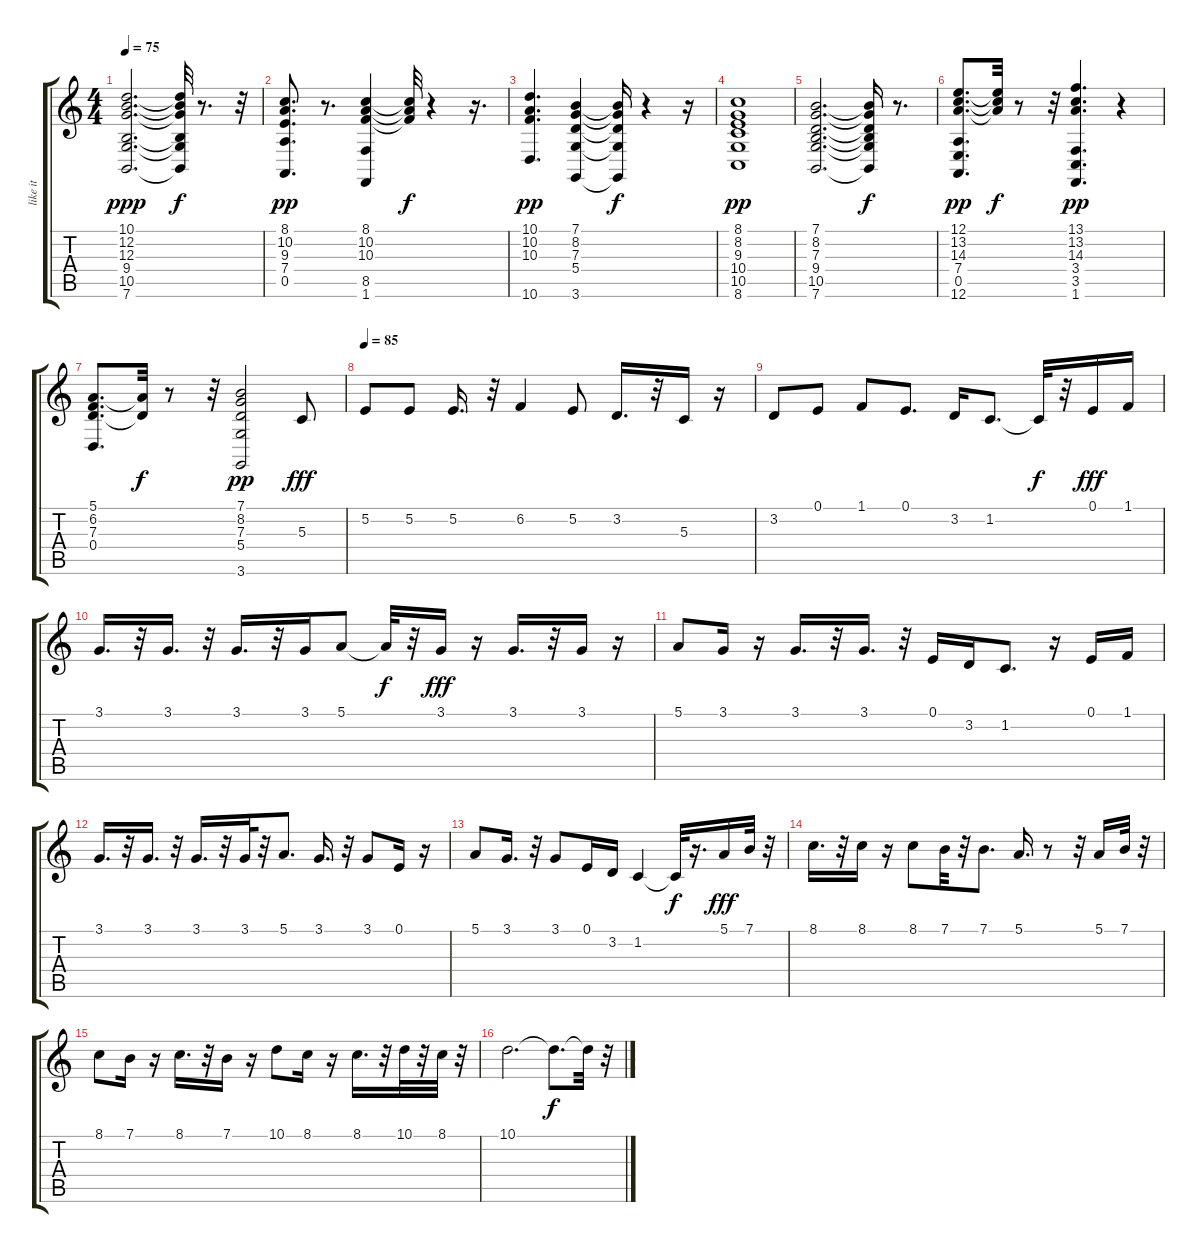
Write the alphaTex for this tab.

\track ("like it" "like it") {instrument synthvoice}
\staff {score tabs}
\tuning (E4 B3 G3 D3 A2 E2) {hide}
\ts (4 4)
\tempo 75
\clef g2
\ks c
(10.1 12.2 12.3 9.4 10.5 7.6).2{d dy ppp} (10.1{t} 12.2{t} 12.3{t} 9.4{t} 10.5{t} 7.6{t}).32{dy f} r.8{d} r.32 |
(8.1 10.2 9.3 7.4 0.5).8{d dy pp} r.8{d} (8.1 10.2 10.3 8.5 1.6).4 (8.1{t} 10.2{t} 10.3{t}).32{dy f} r.4 r.16{d} |
(10.1 10.2 10.3 10.6).4{d dy pp} (7.1 8.2 7.3 5.4 3.6).4 (7.1{t} 8.2{t} 7.3{t} 5.4{t} 3.6{t}).16{dy f} r.4 r.16 |
(8.1 8.2 9.3 10.4 10.5 8.6).1{dy pp} |
(7.1 8.2 7.3 9.4 10.5 7.6).2{d} (7.1{t} 8.2{t} 7.3{t} 9.4{t} 10.5{t} 7.6{t}).16{dy f} r.8{d} |
(12.1 13.2 14.3 7.4 0.5 12.6).8{d dy pp} (12.1{t} 13.2{t} 14.3{t}).32{dy f} r.8 r.32 (13.1 13.2 14.3 3.4 3.5 1.6).4{d dy pp} r.4 |
(5.1 6.2 7.3 0.4).8{d} (5.1{t} 7.3{t}).32{dy f} r.8 r.32 (7.1 8.2 7.3 5.4 3.6).2{dy pp} 5.3.8{dy fff} |
\tempo 85
5.2.8 5.2.8 5.2.16{d} r.32 6.2.4 5.2.8 3.2.16{d} r.32 5.3.16 r.16 |
3.2.8 0.1.8 1.1.8 0.1.8{d} 3.2.16 1.2.8{d} 1.2{t}.32{dy f} r.32 0.1.16{dy fff} 1.1.16 |
3.1.16{d} r.32 3.1.16{d} r.32 3.1.16{d} r.32 3.1.16 5.1.8 5.1{t}.32{dy f} r.32 3.1.16{dy fff} r.16 3.1.16{d} r.32 3.1.16 r.16 |
5.1.8 3.1.16 r.16 3.1.16{d} r.32 3.1.16{d} r.32 0.1.16 3.2.16 1.2.8{d} r.16 0.1.16 1.1.16 |
3.1.16{d} r.32 3.1.16{d} r.32 3.1.16{d} r.32 3.1.32 r.32 5.1.8{d} 3.1.16{d} r.32 3.1.8 0.1.16 r.16 |
5.1.8 3.1.16{d} r.32 3.1.8 0.1.16 3.2.16 1.2.4 1.2{t}.32{dy f} r.16{d} 5.1.16{dy fff} 7.1.32 r.32 |
8.1.16{d} r.32 8.1.16 r.16 8.1.8 7.1.32 r.32 7.1.8{d} 5.1.16{d} r.8 r.32 5.1.16 7.1.32 r.32 |
8.1.8 7.1.16 r.16 8.1.16{d} r.32 7.1.16 r.16 10.1.8 8.1.16 r.16 8.1.16{d} r.32 10.1.32 r.32 8.1.32 r.32 |
10.1.2{d} 10.1{t}.8{d dy f} 10.1{t}.32 r.32
